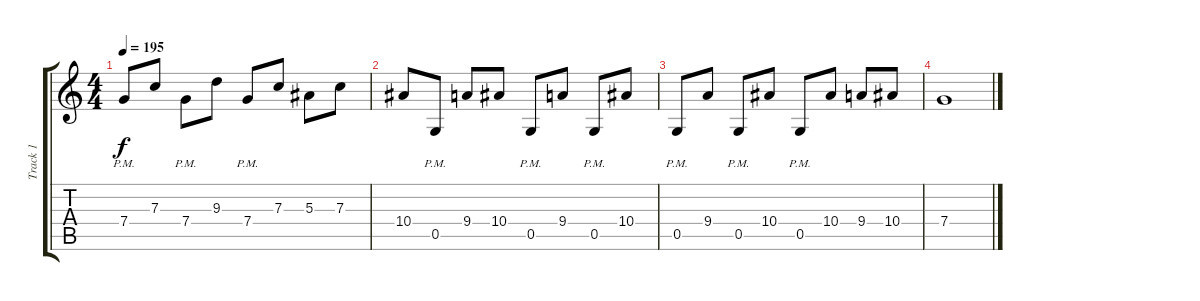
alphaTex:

\track ("Track 1" "Track 1") {instrument distortionguitar}
\staff {score tabs}
\tuning (D4 A3 F3 C3 G2 D2) {hide}
\ts (4 4)
\tempo 195
\clef g2
\ks c
7.4{pm}.8{dy f} 7.3.8 7.4{pm}.8 9.3.8 7.4{pm}.8 7.3.8 5.3.8 7.3.8 |
10.4.8 0.5{pm}.8 9.4.8 10.4.8 0.5{pm}.8 9.4.8 0.5{pm}.8 10.4.8 |
0.5{pm}.8 9.4.8 0.5{pm}.8 10.4.8 0.5{pm}.8 10.4.8 9.4.8 10.4.8 |
7.4.1
